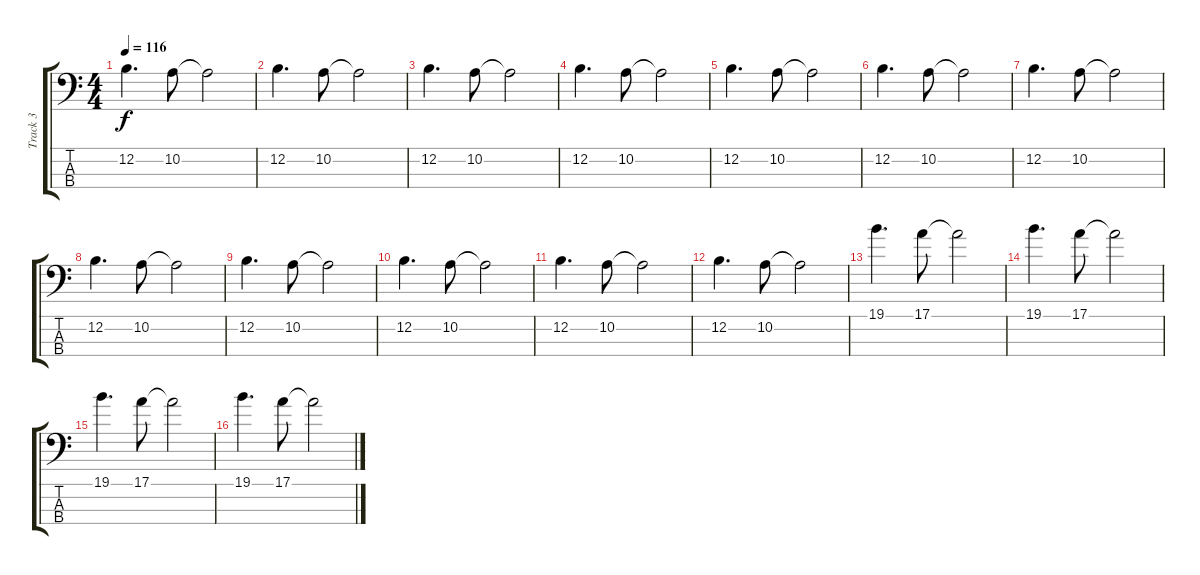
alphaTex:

\track ("Track 3" "Track 3") {instrument electricbasspick}
\staff {score tabs}
\tuning (E2 B1 Gb1 B0) {hide}
\ts (4 4)
\tempo 116
\clef f4
\ks c
12.2.4{d dy f} 10.2.8 10.2{t}.2 |
12.2.4{d} 10.2.8 10.2{t}.2 |
12.2.4{d} 10.2.8 10.2{t}.2 |
12.2.4{d} 10.2.8 10.2{t}.2 |
12.2.4{d} 10.2.8 10.2{t}.2 |
12.2.4{d} 10.2.8 10.2{t}.2 |
12.2.4{d} 10.2.8 10.2{t}.2 |
12.2.4{d} 10.2.8 10.2{t}.2 |
12.2.4{d} 10.2.8 10.2{t}.2 |
12.2.4{d} 10.2.8 10.2{t}.2 |
12.2.4{d} 10.2.8 10.2{t}.2 |
12.2.4{d} 10.2.8 10.2{t}.2 |
19.1.4{d} 17.1.8 17.1{t}.2 |
19.1.4{d} 17.1.8 17.1{t}.2 |
19.1.4{d} 17.1.8 17.1{t}.2 |
19.1.4{d} 17.1.8 17.1{t}.2
